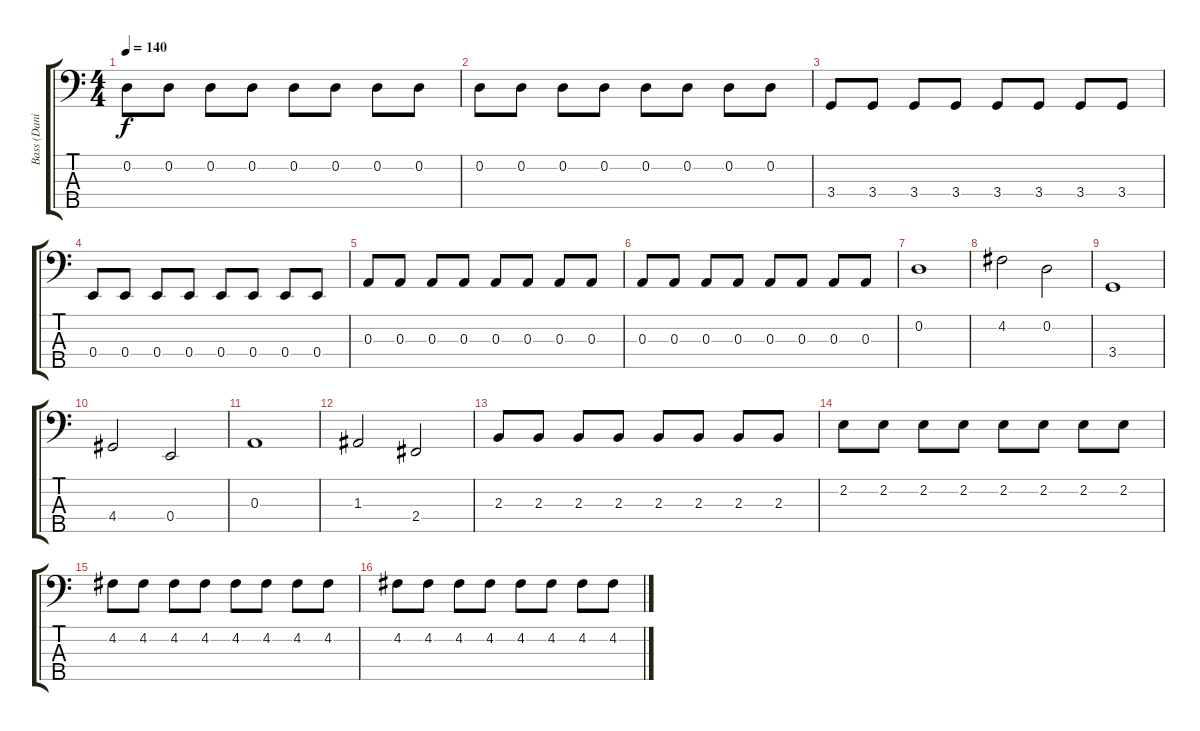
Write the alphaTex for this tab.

\track ("Bass (Dani Fernandez)" "Bass (Dani") {instrument electricbassfinger}
\staff {score tabs}
\tuning (G2 D2 A1 E1 B0) {hide}
\ts (4 4)
\tempo 140
\clef f4
\ks c
0.2.8{dy f} 0.2.8 0.2.8 0.2.8 0.2.8 0.2.8 0.2.8 0.2.8 |
0.2.8 0.2.8 0.2.8 0.2.8 0.2.8 0.2.8 0.2.8 0.2.8 |
3.4.8 3.4.8 3.4.8 3.4.8 3.4.8 3.4.8 3.4.8 3.4.8 |
0.4.8 0.4.8 0.4.8 0.4.8 0.4.8 0.4.8 0.4.8 0.4.8 |
0.3.8 0.3.8 0.3.8 0.3.8 0.3.8 0.3.8 0.3.8 0.3.8 |
0.3.8 0.3.8 0.3.8 0.3.8 0.3.8 0.3.8 0.3.8 0.3.8 |
0.2.1 |
4.2.2 0.2.2 |
3.4.1 |
4.4.2 0.4.2 |
0.3.1 |
1.3.2 2.4.2 |
2.3.8 2.3.8 2.3.8 2.3.8 2.3.8 2.3.8 2.3.8 2.3.8 |
2.2.8 2.2.8 2.2.8 2.2.8 2.2.8 2.2.8 2.2.8 2.2.8 |
4.2.8 4.2.8 4.2.8 4.2.8 4.2.8 4.2.8 4.2.8 4.2.8 |
4.2.8 4.2.8 4.2.8 4.2.8 4.2.8 4.2.8 4.2.8 4.2.8
